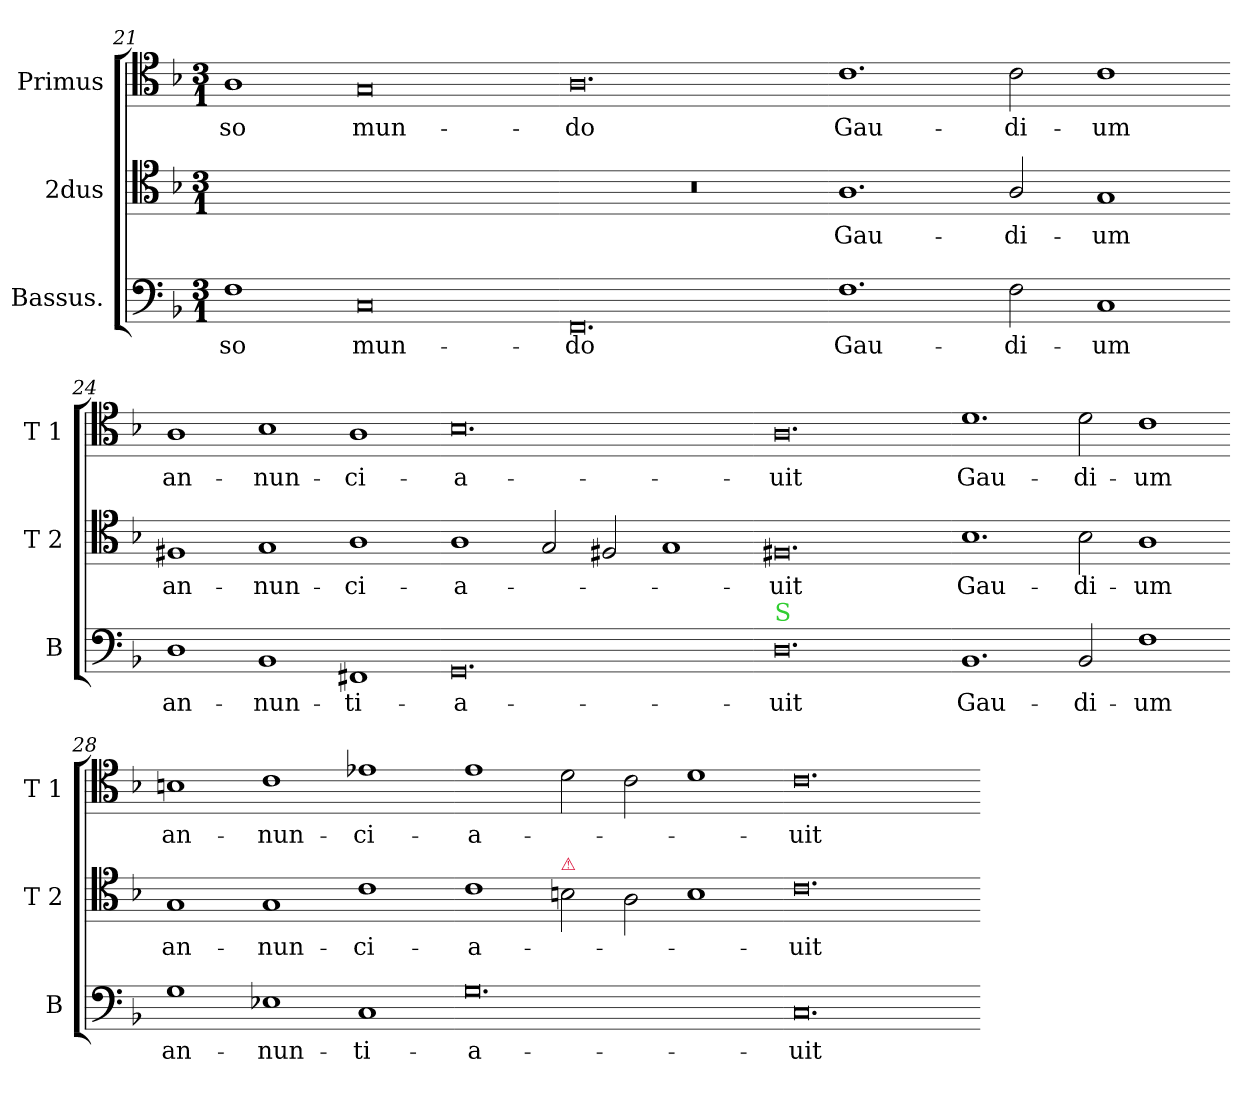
**kern	**text	**kern	**text	**kern	**text
*part3	*part3	*part2	*part2	*part1	*part1
*staff3	*staff3	*staff2	*staff2	*staff1	*staff1
*I"Bassus.	*	*I"2dus	*	*I"Primus	*
*I'B	*	*I'T 2	*	*I'T 1	*
*clefF4	*	*clefC4	*	*clefC4	*
*k[b-]	*	*k[b-]	*	*k[b-]	*
*M3/1	*	*M3/1	*	*M3/1	*
=21	=21	=21	=21	=21	=21
1F	-so	0.ryy	.	1A	-so
0C	mun-	.	.	0G	mun-
=22-	=22-	=22-	=22-	=22-	=22-
0.FF	-do	0.r	.	0.A	-do
=23-	=23-	=23-	=23-	=23-	=23-
1.F	Gau-	1.A	Gau-	1.c	Gau-
2F\	-di-	2A/	-di-	2c\	-di-
1C	-um	1G	-um	1c	-um
=24-	=24-	=24-	=24-	=24-	=24-
1D	an-	1F#X	an-	1A	an-
1BB-	-nun-	1G	-nun-	1B-	-nun-
1FF#X	-ti-	1A	-ci-	1A	-ci-
=25-	=25-	=25-	=25-	=25-	=25-
0.GG	-a-	1A	-a-	0.B-	-a-
.	.	2G/	.	.	.
.	.	2F#X/	.	.	.
.	.	1G	.	.	.
=26-	=26-	=26-	=26-	=26-	=26-
!LO:TX:a:color=limegreen:t=S	!	!	!	!	!
0.D	-uit	0.F#X	-uit	0.A	-uit
=27-	=27-	=27-	=27-	=27-	=27-
!	!LO:LY:i	!	!LO:LY:i	!	!
1.BB-	Gau-	1.B-	Gau-	1.d	Gau-
!	!LO:LY:i	!	!LO:LY:i	!	!
2BB-/	-di-	2B-\	-di-	2d\	-di-
!	!LO:LY:i	!	!LO:LY:i	!	!
1F	-um	1A	-um	1c	-um
=28-	=28-	=28-	=28-	=28-	=28-
!	!LO:LY:i	!	!LO:LY:i	!	!
1G	an-	1G	an-	1Bn	an-
!	!LO:LY:i	!	!LO:LY:i	!	!
1E-X	-nun-	1G	-nun-	1c	-nun-
!	!LO:LY:i	!	!LO:LY:i	!	!
1C	-ti-	1c	-ci-	1e-X	-ci-
=29-	=29-	=29-	=29-	=29-	=29-
!	!LO:LY:i	!	!LO:LY:i	!	!
0.G	-a-	1c	-a-	1e-	-a-
!	!	!LO:TX:a:color=crimson:t=⚠	!	!	!
.	.	2Bn\	.	2d\	.
.	.	2A\	.	2c\	.
.	.	1B	.	1d	.
=30-	=30-	=30-	=30-	=30-	=30-
!	!LO:LY:i	!	!LO:LY:i	!	!
0.C	-uit	0.c	-uit	0.c	-uit
=-	=-	=-	=-	=-	=-
*-	*-	*-	*-	*-	*-
